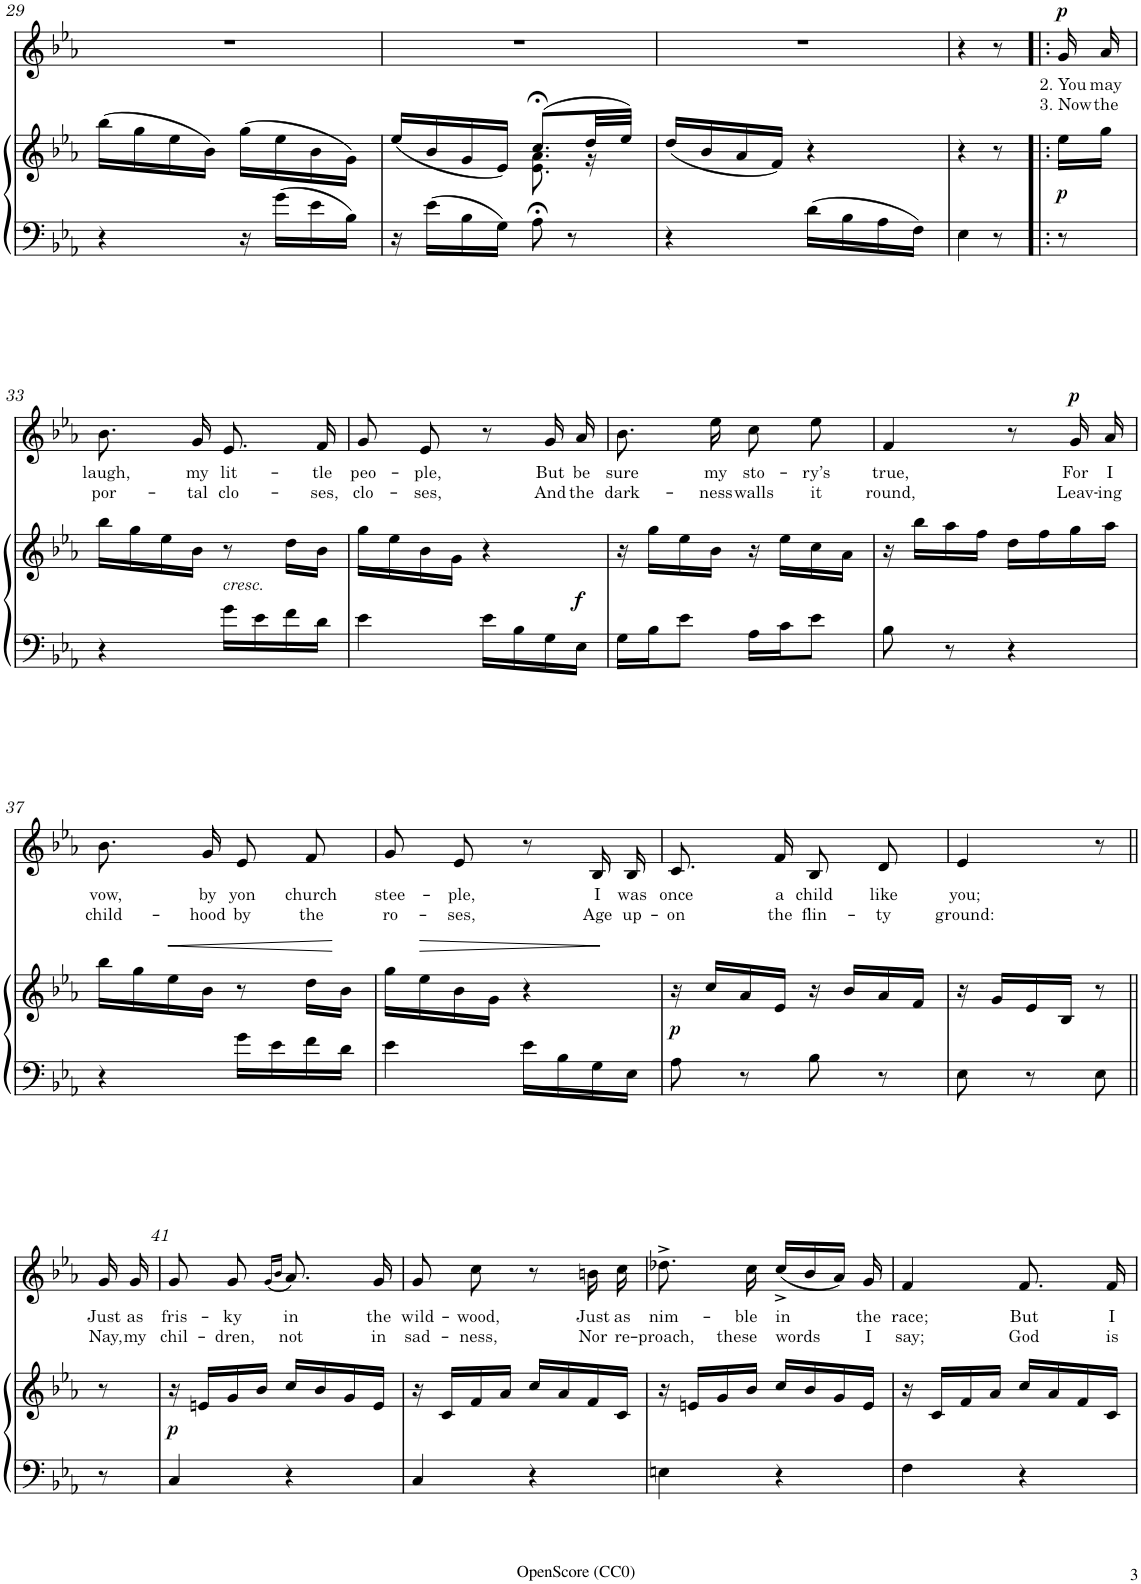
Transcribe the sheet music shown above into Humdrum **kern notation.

**kern	**kern	**dynam	**kern	**text	**text	**dynam
*part2	*part2	*part2	*part1	*part1	*part1	*part1
*staff3	*staff2	*staff2/3	*staff1	*staff1	*staff1	*staff1
*I"Piano	*	*	*I"Voice	*	*	*
*I'Pno	*	*	*	*	*	*
!!LO:PB:g=z
*clefF4	*clefG2	*	*clefG2	*	*	*
*k[b-e-a-]	*k[b-e-a-]	*	*k[b-e-a-]	*	*	*
*M2/4	*M2/4	*	*M2/4	*	*	*
=29	=29	=29	=29	=29	=29	=29
4r	(16bb-\LL	.	2r	.	.	.
.	16gg\	.	.	.	.	.
.	16ee-\	.	.	.	.	.
.	16b-\JJ)	.	.	.	.	.
16r	(16gg\LL	.	.	.	.	.
16g\LL	16ee-\	.	.	.	.	.
16e-\	16b-\	.	.	.	.	.
16B-\JJ	16g\JJ)	.	.	.	.	.
=30	=30	=30	=30	=30	=30	=30
*	*^	*	*	*	*	*
16r	(16ee-/LL	4ryy	.	2r	.	.	.
16e-\LL	16b-/	.	.	.	.	.	.
16B-\	16g/	.	.	.	.	.	.
16G\JJ	16e-/JJ)	.	.	.	.	.	.
8A-;<\	(8.cc;</L	8.e-\ 8.a-\	.	.	.	.	.
8r	.	.	.	.	.	.	.
.	32dd/LL	16r	.	.	.	.	.
.	32ee-/JJJ)	.	.	.	.	.	.
*	*v	*v	*	*	*	*	*
=31	=31	=31	=31	=31	=31	=31
4r	(16dd/LL	.	2r	.	.	.
.	16b-/	.	.	.	.	.
.	16a-/	.	.	.	.	.
.	16f/JJ)	.	.	.	.	.
16d\LL	4r	.	.	.	.	.
16B-\	.	.	.	.	.	.
16A-\	.	.	.	.	.	.
16F\JJ	.	.	.	.	.	.
=32	=32	=32	=32	=32	=32	=32
4E-\	4r	.	4r	.	.	.
8r	8r	.	8r	.	.	.
=32X4!|:	=32X4!|:	=32X4!|:	=32X4!|:	=32X4!|:	=32X4!|:	=32X4!|:
!	!	!LO:DY:b	!	!LO:LY:b	!LO:LY:b	!LO:DY:a
8r	16ee-\LL	p	16g/	2. You	3. Now	p
!	!	!	!	!LO:LY:b	!LO:LY:b	!
.	16gg\JJ	.	16a-/	may	the	.
!!LO:LB:g=z
=33	=33	=33	=33	=33	=33	=33
!	!	!	!	!LO:LY:b	!LO:LY:b	!
4r	16bb-\LL	.	8.b-\	laugh,	por-	.
.	16gg\	.	.	.	.	.
.	16ee-\	.	.	.	.	.
!	!	!	!	!LO:LY:b	!LO:LY:b	!
.	16b-\JJ	.	16g/	my	-tal	.
!	!LO:TX:b:i:t=cresc.	!	!	!	!	!
!	!	!	!	!LO:LY:b	!LO:LY:b	!
16g\LL	8r	.	8.e-/	lit-	clo-	.
16e-\	.	.	.	.	.	.
16f\	16dd\LL	.	.	.	.	.
!	!	!	!	!LO:LY:b	!LO:LY:b	!
16d\JJ	16b-\JJ	.	16f/	-tle	-ses,	.
=34	=34	=34	=34	=34	=34	=34
!	!	!	!	!LO:LY:b	!LO:LY:b	!
4e-\	16gg\LL	.	8g/	peo-	clo-	.
.	16ee-\	.	.	.	.	.
!	!	!	!	!LO:LY:b	!LO:LY:b	!
.	16b-\	.	8e-/	-ple,	-ses,	.
.	16g\JJ	.	.	.	.	.
16e-\LL	4r	.	8r	.	.	.
16B-\	.	.	.	.	.	.
!	!	!	!	!LO:LY:b	!LO:LY:b	!
16G\	.	.	16g/	But	And	.
!	!	!LO:DY:a=2	!	!LO:LY:b	!LO:LY:b	!
16E-\JJ	.	f	16a-/	be	the	.
=35	=35	=35	=35	=35	=35	=35
!	!	!	!	!LO:LY:b	!LO:LY:b	!
16G\LL	16r	.	8.b-\	sure	dark-	.
16B-\J	16gg\LL	.	.	.	.	.
8e-\J	16ee-\	.	.	.	.	.
!	!	!	!	!LO:LY:b	!LO:LY:b	!
.	16b-\JJ	.	16ee-\	my	-ness	.
!	!	!	!	!LO:LY:b	!LO:LY:b	!
16A-\LL	16r	.	8cc\	sto-	walls	.
16c\J	16ee-\LL	.	.	.	.	.
!	!	!	!	!LO:LY:b	!LO:LY:b	!
8e-\J	16cc\	.	8ee-\	-ry’s	it	.
.	16a-\JJ	.	.	.	.	.
=36	=36	=36	=36	=36	=36	=36
!	!	!	!	!LO:LY:b	!LO:LY:b	!
8B-\	16r	.	4f/	true,	round,	.
.	16bb-\LL	.	.	.	.	.
8r	16aa-\	.	.	.	.	.
.	16ff\JJ	.	.	.	.	.
4r	16dd\LL	.	8r	.	.	.
.	16ff\	.	.	.	.	.
!	!	!	!	!LO:LY:b	!LO:LY:b	!LO:DY:a
.	16gg\	.	16g/	For	Leav-	p
!	!	!	!	!LO:LY:b	!LO:LY:b	!
.	16aa-\JJ	.	16a-/	I	-ing	.
!!LO:LB:g=z
=37	=37	=37	=37	=37	=37	=37
!	!	!	!	!LO:LY:b	!LO:LY:b	!
4r	16bb-\LL	.	8.b-\	vow,	child-	.
.	16gg\	.	.	.	.	.
!	!	!LO:HP:b	!	!	!	!
.	16ee-\	<	.	.	.	.
!	!	!	!	!LO:LY:b	!LO:LY:b	!
.	16b-\JJ	.	16g/	by	-hood	.
!	!	!	!	!LO:LY:b	!LO:LY:b	!
16g\LL	8r	.	8e-/	yon	by	.
16e-\	.	.	.	.	.	.
!	!	!	!	!LO:LY:b	!LO:LY:b	!
16f\	16dd\LL	.	8f/	church	the	.
16d\JJ	16b-\JJ	[	.	.	.	.
=38	=38	=38	=38	=38	=38	=38
!	!	!	!	!LO:LY:b	!LO:LY:b	!
4e-\	16gg\LL	.	8g/	stee-	ro-	.
!	!	!LO:HP:b	!	!	!	!
.	16ee-\	>	.	.	.	.
!	!	!	!	!LO:LY:b	!LO:LY:b	!
.	16b-\	.	8e-/	-ple,	-ses,	.
.	16g\JJ	.	.	.	.	.
16e-\LL	4r	.	8r	.	.	.
16B-\	.	.	.	.	.	.
!	!	!	!	!LO:LY:b	!LO:LY:b	!
16G\	.	.	16B-/	I	Age	.
!	!	!	!	!LO:LY:b	!LO:LY:b	!
16E-\JJ	.	.	16B-/	was	up-	.
.	.	]	.	.	.	.
=39	=39	=39	=39	=39	=39	=39
!	!	!LO:DY:b	!	!LO:LY:b	!LO:LY:b	!
8A-\	16r	p	8.c/	once	-on	.
.	16cc/LL	.	.	.	.	.
8r	16a-/	.	.	.	.	.
!	!	!	!	!LO:LY:b	!LO:LY:b	!
.	16e-/JJ	.	16f/	a	the	.
!	!	!	!	!LO:LY:b	!LO:LY:b	!
8B-\	16r	.	8B-/	child	flin-	.
.	16b-/LL	.	.	.	.	.
!	!	!	!	!LO:LY:b	!LO:LY:b	!
8r	16a-/	.	8d/	like	-ty	.
.	16f/JJ	.	.	.	.	.
=40	=40	=40	=40	=40	=40	=40
!	!	!	!	!LO:LY:b	!LO:LY:b	!
8E-\	16r	.	4e-/	you;	ground:	.
.	16g/LL	.	.	.	.	.
8r	16e-/	.	.	.	.	.
.	16B-/JJ	.	.	.	.	.
8E-\	8r	.	8r	.	.	.
!!LO:LB:g=z
=40X5||	=40X5||	=40X5||	=40X5||	=40X5||	=40X5||	=40X5||
!	!	!	!	!LO:LY:b	!LO:LY:b	!
8r	8r	.	16g/	Just	Nay,	.
!	!	!	!	!LO:LY:b	!LO:LY:b	!
.	.	.	16g/	as	my	.
=41	=41	=41	=41	=41	=41	=41
!	!	!LO:DY:b	!	!LO:LY:b	!LO:LY:b	!
4C/	16r	p	8g/	fris-	chil-	.
.	16en/LL	.	.	.	.	.
!	!	!	!	!LO:LY:b	!LO:LY:b	!
.	16g/	.	8g/	-ky	-dren,	.
.	16b-/JJ	.	.	.	.	.
.	.	.	(16qg/LL	.	.	.
.	.	.	16qb-/JJ	.	.	.
!	!	!	!	!LO:LY:b	!LO:LY:b	!
4r	16cc/LL	.	8.a-/)	in	not	.
.	16b-/	.	.	.	.	.
.	16g/	.	.	.	.	.
!	!	!	!	!LO:LY:b	!LO:LY:b	!
.	16e/JJ	.	16g/	the	in	.
=42	=42	=42	=42	=42	=42	=42
!	!	!	!	!LO:LY:b	!LO:LY:b	!
4C/	16r	.	8g/	wild-	sad-	.
.	16c/LL	.	.	.	.	.
!	!	!	!	!LO:LY:b	!LO:LY:b	!
.	16f/	.	8cc\	-wood,	-ness,	.
.	16a-/JJ	.	.	.	.	.
4r	16cc/LL	.	8r	.	.	.
.	16a-/	.	.	.	.	.
!	!	!	!	!LO:LY:b	!LO:LY:b	!
.	16f/	.	16bn\	Just	Nor	.
!	!	!	!	!LO:LY:b	!LO:LY:b	!
.	16c/JJ	.	16cc\	as	re-	.
=43	=43	=43	=43	=43	=43	=43
!	!	!	!	!LO:LY:b	!LO:LY:b	!
4En\	16r	.	8.dd-X^\	nim-	-proach,	.
.	16en/LL	.	.	.	.	.
.	16g/	.	.	.	.	.
!	!	!	!	!LO:LY:b	!LO:LY:b	!
.	16b-/JJ	.	16cc\	-ble	these	.
!	!	!	!	!LO:LY:b	!LO:LY:b	!
4r	16cc/LL	.	(16cc^/LL	in	words	.
.	16b-/	.	16b-/	.	.	.
.	16g/	.	16a-/JJ)	.	.	.
!	!	!	!	!LO:LY:b	!LO:LY:b	!
.	16e/JJ	.	16g/	the	I	.
=44	=44	=44	=44	=44	=44	=44
!	!	!	!	!LO:LY:b	!LO:LY:b	!
4F\	16r	.	4f/	race;	say;	.
.	16c/LL	.	.	.	.	.
.	16f/	.	.	.	.	.
.	16a-/JJ	.	.	.	.	.
!	!	!	!	!LO:LY:b	!LO:LY:b	!
4r	16cc/LL	.	8.f/	But	God	.
.	16a-/	.	.	.	.	.
.	16f/	.	.	.	.	.
!	!	!	!	!LO:LY:b	!LO:LY:b	!
.	16c/JJ	.	16f/	I	is	.
=	=	=	=	=	=	=
*-	*-	*-	*-	*-	*-	*-
